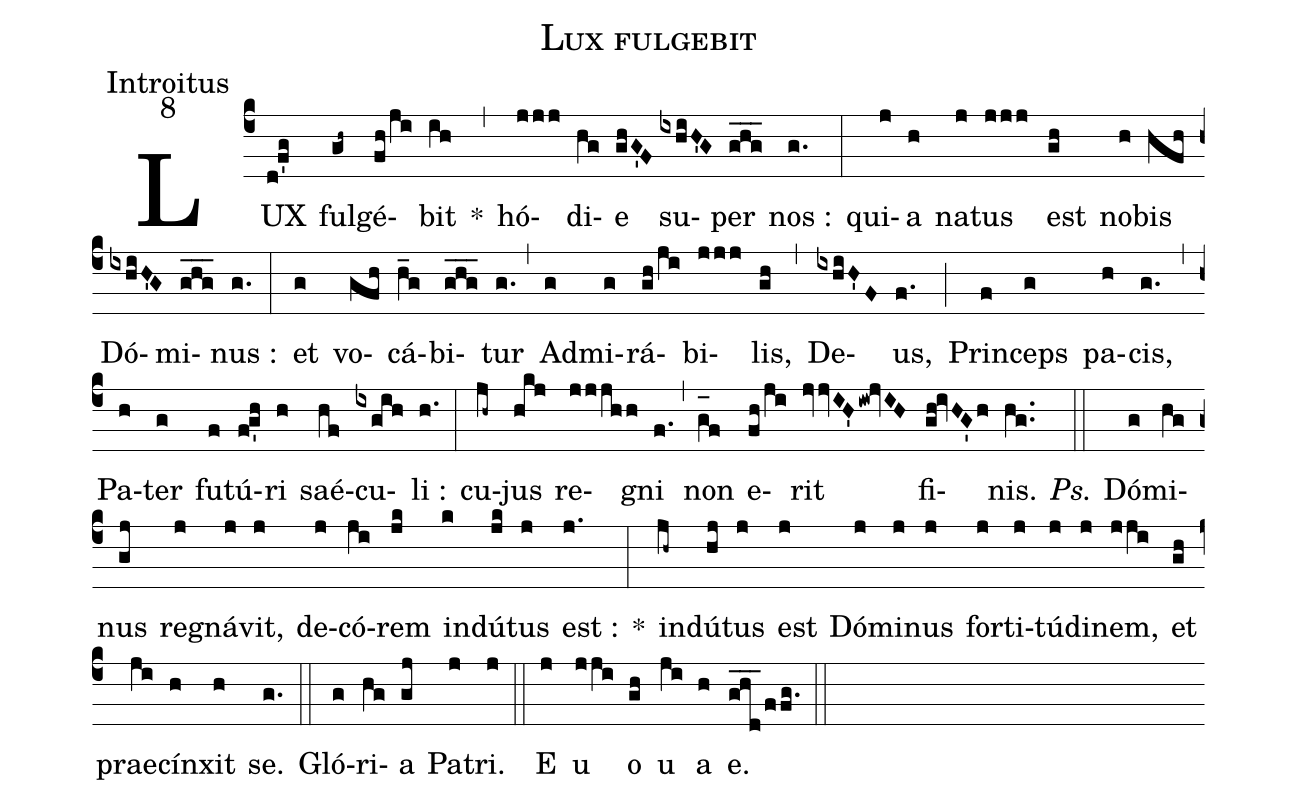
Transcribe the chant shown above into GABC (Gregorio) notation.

name:Lux fulgebit;
office-part:Introitus;
mode:8;
%%
(c4) LUX(d!f'g) ful(gh~)gé(fh/ji)bit(ih) *(,) hó(jjj)di(hg)e(ghG'F) su(ixhiH'G)per(ghg___) nos :(g.) (:) qui(j)a(h) na(j)tus(jjj) est(gh) no(h)bis(hfh) Dó(ixhiH'G)mi(ghg___)nus :(g.) (:) et(g) vo(gfh)cá(h_g)bi(ghg___)tur(g.) (,) Ad(g)mi(g)rá(gh/ji)bi(jjj)lis,(gh) (,) De(ixhiH'F)us,(f.) (;) Prin(f)ceps(g) pa(h)cis,(g.) (,) Pa(h)ter(g) fu(f)tú(fg'h)ri(h) saé(hf)cu(ixgih)li :(h.) (:) cu(jh~)jus(hkj) re(jjjhh)gni(f.) (,) non(g_[oh:h]f) e(fh/ji)rit(jvvIH'iw!jvIH) fi(gh!ivHG'h)nis.(hg..) (::) <i>Ps.</i> Dó(g)mi(hg)nus(gj) re(j)gná(j)vit,(j) de(j)có(ji)rem(jk) in(k)dú(jk)tus(j) est :(j.) *(:) in(jh~)dú(hj)tus(j) est(j) Dó(j)mi(j)nus(j) for(j)ti(j)tú(j)di(j)nem,(jji) et(gh) prae(ji)cín(h)xit(h) se.(g.) (::) Gló(g)ri(hg)a(gj) Pa(j)tri.(j) (::) <eu>E(j) u(jji) o(gh) u(ji) a(h) e.</eu>(ghd___/ffg.) (::)
